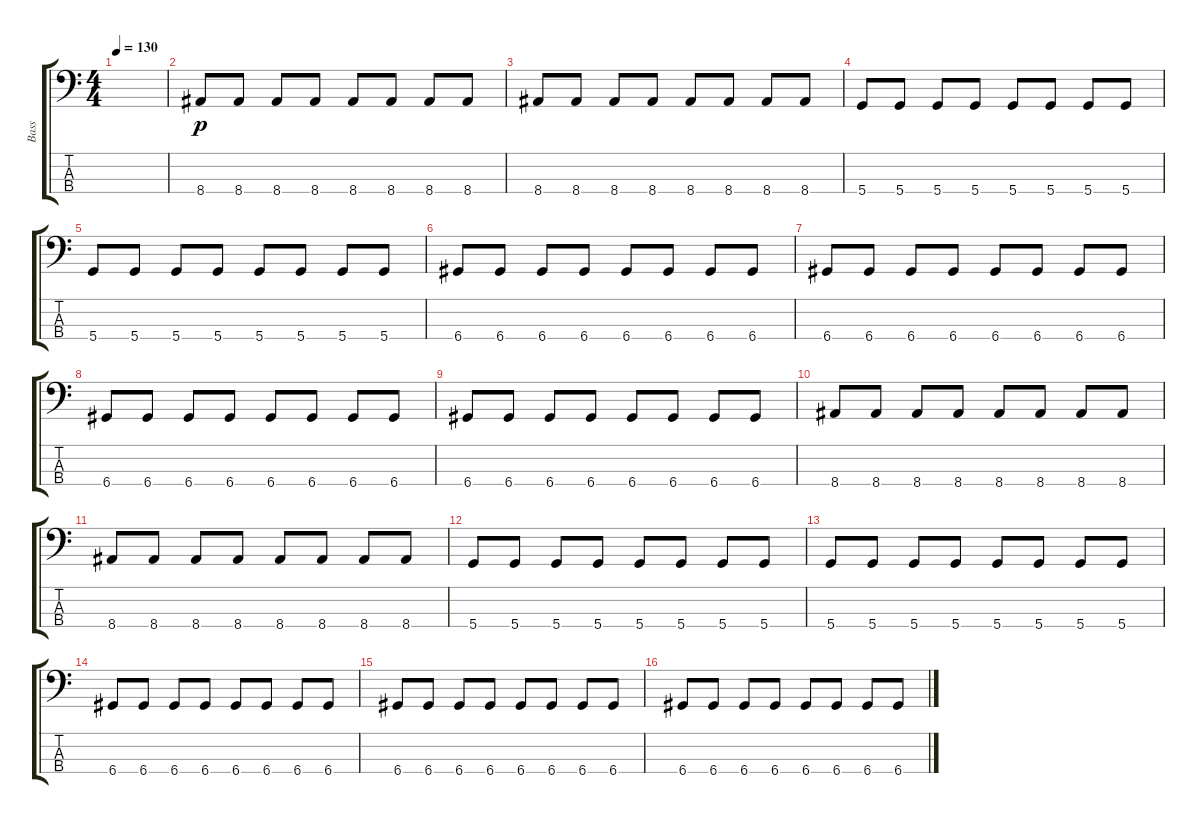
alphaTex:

\track ("Bass" "Bass") {instrument electricbassfinger}
\staff {score tabs}
\tuning (G2 D2 A1 D1) {hide}
\ts (4 4)
\tempo 130
\clef f4
\ks c
|
8.4.8{dy p} 8.4.8 8.4.8 8.4.8 8.4.8 8.4.8 8.4.8 8.4.8 |
8.4.8 8.4.8 8.4.8 8.4.8 8.4.8 8.4.8 8.4.8 8.4.8 |
5.4.8 5.4.8 5.4.8 5.4.8 5.4.8 5.4.8 5.4.8 5.4.8 |
5.4.8 5.4.8 5.4.8 5.4.8 5.4.8 5.4.8 5.4.8 5.4.8 |
6.4.8 6.4.8 6.4.8 6.4.8 6.4.8 6.4.8 6.4.8 6.4.8 |
6.4.8 6.4.8 6.4.8 6.4.8 6.4.8 6.4.8 6.4.8 6.4.8 |
6.4.8 6.4.8 6.4.8 6.4.8 6.4.8 6.4.8 6.4.8 6.4.8 |
6.4.8 6.4.8 6.4.8 6.4.8 6.4.8 6.4.8 6.4.8 6.4.8 |
8.4.8 8.4.8 8.4.8 8.4.8 8.4.8 8.4.8 8.4.8 8.4.8 |
8.4.8 8.4.8 8.4.8 8.4.8 8.4.8 8.4.8 8.4.8 8.4.8 |
5.4.8 5.4.8 5.4.8 5.4.8 5.4.8 5.4.8 5.4.8 5.4.8 |
5.4.8 5.4.8 5.4.8 5.4.8 5.4.8 5.4.8 5.4.8 5.4.8 |
6.4.8 6.4.8 6.4.8 6.4.8 6.4.8 6.4.8 6.4.8 6.4.8 |
6.4.8 6.4.8 6.4.8 6.4.8 6.4.8 6.4.8 6.4.8 6.4.8 |
6.4.8 6.4.8 6.4.8 6.4.8 6.4.8 6.4.8 6.4.8 6.4.8
